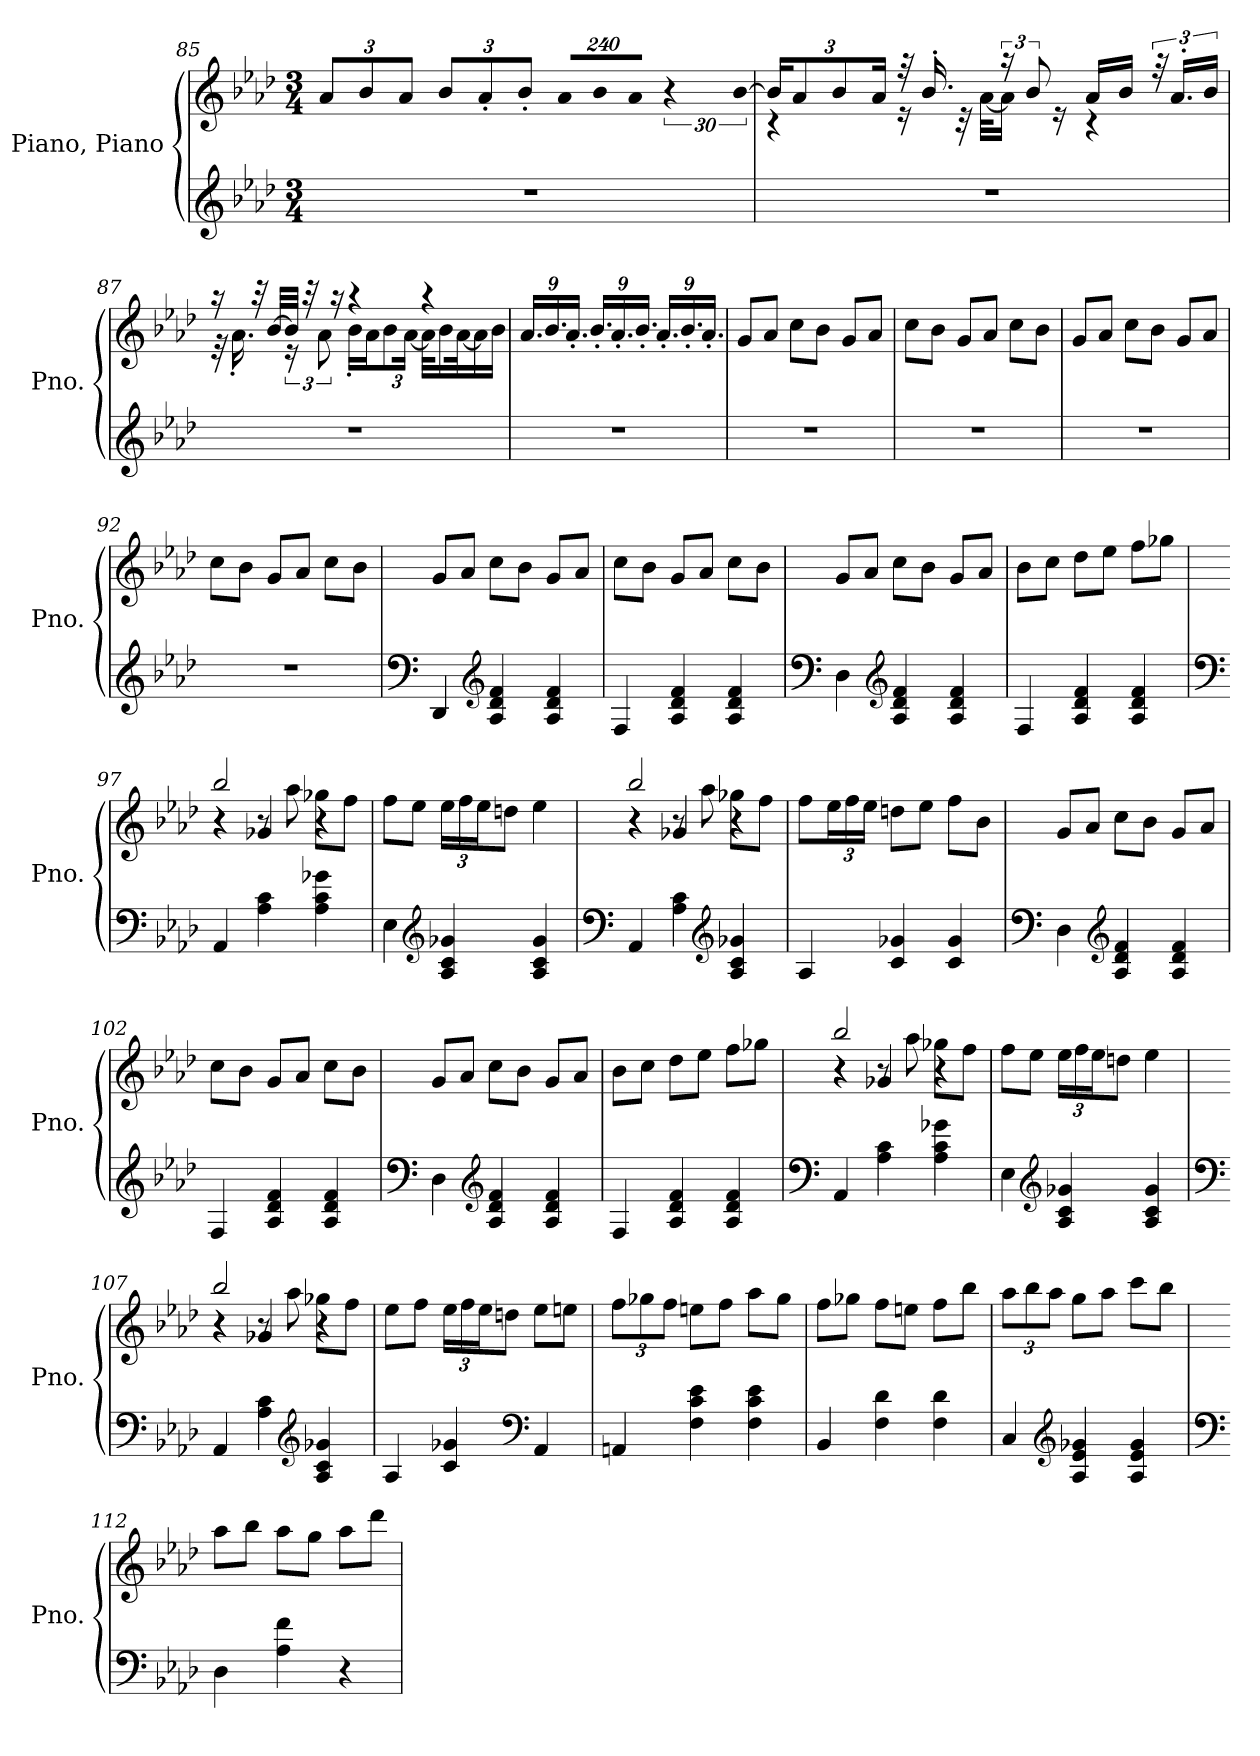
**kern	**kern
*part1	*part1
*staff2	*staff1
*I"Piano, Piano	*
*I'Pno.	*
*clefG2	*clefG2
*k[b-e-a-d-]	*k[b-e-a-d-]
*M3/4	*M3/4
*MM130	*MM130
*	*Xbrackettup
=85	=85
2.r	12a-/L
.	12b-/
.	12a-/J
.	12b-/L
.	12a-'/
.	12b-'/J
*	*brackettup
!	!LO:N:vis=16
.	1920%137a-/LL
!	!LO:N:vis=16
.	1920%137b-/
!	!LO:N:vis=16
.	1920%137a-/JJ
!	!LO:N:vis=64
.	960%17r
.	1920ryy
!	!LO:N:vis=256%9
.	[960%17b-\
=86	=86
*	*Xbrackettup
*	*MM170
*	*^
2.r	24b-/KL]	4r
.	12a-/	.
.	12b-/	.
.	24a-/Jk	.
.	32r	16r
.	16.b-'/	.
.	.	32r
.	.	[32a-\KLL
*	*brackettup	*
.	24r	16a-\JJ]
.	12b-/	.
.	.	16r
.	16a-/LL	4r
.	16b-/JJ	.
.	48r	.
.	24.a-'/LL	.
.	24b-/JJ	.
!!LO:LB:g=z	!!
=87	=87	=87
2.r	16r	32r
.	.	16.a-'\
.	32r	.
.	[32b-/LLL	.
.	32b-/JJJ]	24r
.	32r	.
.	.	12a-\
.	16r	.
.	4r	16b-'\LL
.	.	16a-\J
*	*	*Xbrackettup
.	.	12b-\
.	.	[24a-\Jk
.	4r	32a-\KLL]
.	.	16b-\
.	.	[32a-\K
.	.	16a-\]
.	.	16b-\JJ
*	*v	*v
=88	=88
*	*MM210
2.r	18.a-/LL
.	18.b-/
.	18.a-'/JJ
.	18.b-'/LL
.	18.a-'/
.	18.b-'/JJ
.	18.a-'/LL
.	18.b-'/
.	18.a-'/JJ
=89	=89
*	*MM220
2.r	8g/L
.	8a-/J
.	8cc\L
.	8b-\J
.	8g/L
.	8a-/J
!!LO:PB:g=z
=90	=90
*	*MM230
2.r	8cc\L
.	8b-\J
.	8g/L
.	8a-/J
.	8cc\L
.	8b-\J
=91	=91
2.r	8g/L
.	8a-/J
.	8cc\L
.	8b-\J
.	8g/L
.	8a-/J
=92	=92
*	*MM220
2.r	8cc\L
.	8b-\J
.	8g/L
.	8a-/J
.	8cc\L
.	8b-\J
=93	=93
*clefF4	*
*	*MM230
4DD-/	8g/L
.	8a-/J
*clefG2	*
4A-/ 4d-/ 4f/	8cc\L
.	8b-\J
4A-/ 4d-/ 4f/	8g/L
.	8a-/J
=94	=94
4F/	8cc\L
.	8b-\J
4A-/ 4d-/ 4f/	8g/L
.	8a-/J
4A-/ 4d-/ 4f/	8cc\L
.	8b-\J
!!LO:LB:g=z
=95	=95
*clefF4	*
4D-\	8g/L
.	8a-/J
*clefG2	*
4A-/ 4d-/ 4f/	8cc\L
.	8b-\J
4A-/ 4d-/ 4f/	8g/L
.	8a-/J
=96	=96
4F/	8b-\L
.	8cc\J
4A-/ 4d-/ 4f/	8dd-\L
.	8ee-\J
4A-/ 4d-/ 4f/	8ff\L
.	8gg-X\J
=97	=97
*clefF4	*
*	*^
*	*	*^
4AA-/	2bb-/	4r	4r
4A-\ 4c\	.	8r	4g-X/
.	.	8aa-\	.
4A-\ 4c\ 4g-X\	4r	8gg-X\L	4r
.	.	8ff\J	.
*	*v	*v	*v
=98	=98
4E-\	8ff\L
.	8ee-\J
*clefG2	*
4A-/ 4c/ 4g-X/	24ee-\LL
.	24ff\
.	24ee-\J
.	8ddn\J
4A-/ 4c/ 4g-/	4ee-\
!!LO:LB:g=z
=99	=99
*clefF4	*
*	*^
*	*	*^
4AA-/	2bb-/	4r	4r
4A-\ 4c\	.	8r	4g-X/
.	.	8aa-\	.
*clefG2	*	*	*
4A-/ 4c/ 4g-X/	4r	8gg-X\L	4r
.	.	8ff\J	.
*	*v	*v	*v
=100	=100
4A-/	8ff\L
.	24ee-\L
.	24ff\
.	24ee-\JJ
4c/ 4g-X/	8ddn\L
.	8ee-\J
4c/ 4g-/	8ff\L
.	8b-\J
=101	=101
*clefF4	*
4D-\	8g/L
.	8a-/J
*clefG2	*
4A-/ 4d-/ 4f/	8cc\L
.	8b-\J
4A-/ 4d-/ 4f/	8g/L
.	8a-/J
=102	=102
4F/	8cc\L
.	8b-\J
4A-/ 4d-/ 4f/	8g/L
.	8a-/J
4A-/ 4d-/ 4f/	8cc\L
.	8b-\J
=103	=103
*clefF4	*
4D-\	8g/L
.	8a-/J
*clefG2	*
4A-/ 4d-/ 4f/	8cc\L
.	8b-\J
4A-/ 4d-/ 4f/	8g/L
.	8a-/J
!!LO:LB:g=z
=104	=104
4F/	8b-\L
.	8cc\J
4A-/ 4d-/ 4f/	8dd-\L
.	8ee-\J
4A-/ 4d-/ 4f/	8ff\L
.	8gg-X\J
=105	=105
*clefF4	*
*	*^
*	*	*^
4AA-/	2bb-/	4r	4r
4A-\ 4c\	.	8r	4g-X/
.	.	8aa-\	.
4A-\ 4c\ 4g-X\	4r	8gg-X\L	4r
.	.	8ff\J	.
*	*v	*v	*v
=106	=106
4E-\	8ff\L
.	8ee-\J
*clefG2	*
4A-/ 4c/ 4g-X/	24ee-\LL
.	24ff\
.	24ee-\J
.	8ddn\J
4A-/ 4c/ 4g-/	4ee-\
=107	=107
*clefF4	*
*	*^
*	*	*^
4AA-/	2bb-/	4r	4r
4A-\ 4c\	.	8r	4g-X/
.	.	8aa-\	.
*clefG2	*	*	*
4A-/ 4c/ 4g-X/	4r	8gg-X\L	4r
.	.	8ff\J	.
*	*v	*v	*v
!!LO:LB:g=z
=108	=108
4A-/	8ee-\L
.	8ff\J
4c/ 4g-X/	24ee-\LL
.	24ff\
.	24ee-\J
.	8ddn\J
*clefF4	*
4AA-/	8ee-\L
.	8een\J
=109	=109
4AAn/	12ff\L
.	12gg-X\
.	12ff\J
4F\ 4c\ 4e-\	8een\L
.	8ff\J
4F\ 4c\ 4e-\	8aa-\L
.	8gg-\J
=110	=110
4BB-/	8ff\L
.	8gg-X\J
4F\ 4d-\	8ff\L
.	8een\J
4F\ 4d-\	8ff\L
.	8bb-\J
=111	=111
4C/	12aa-\L
.	12bb-\
.	12aa-\J
*clefG2	*
4A-/ 4e-/ 4g-X/	8gg\L
.	8aa-\J
4A-/ 4e-/ 4g-/	8ccc\L
.	8bb-\J
!!LO:LB:g=z
=112	=112
*clefF4	*
4D-\	8aa-\L
.	8bb-\J
4A-\ 4f\	8aa-\L
.	8gg\J
4r	8aa-\L
.	8ddd-\J
=	=
*-	*-
